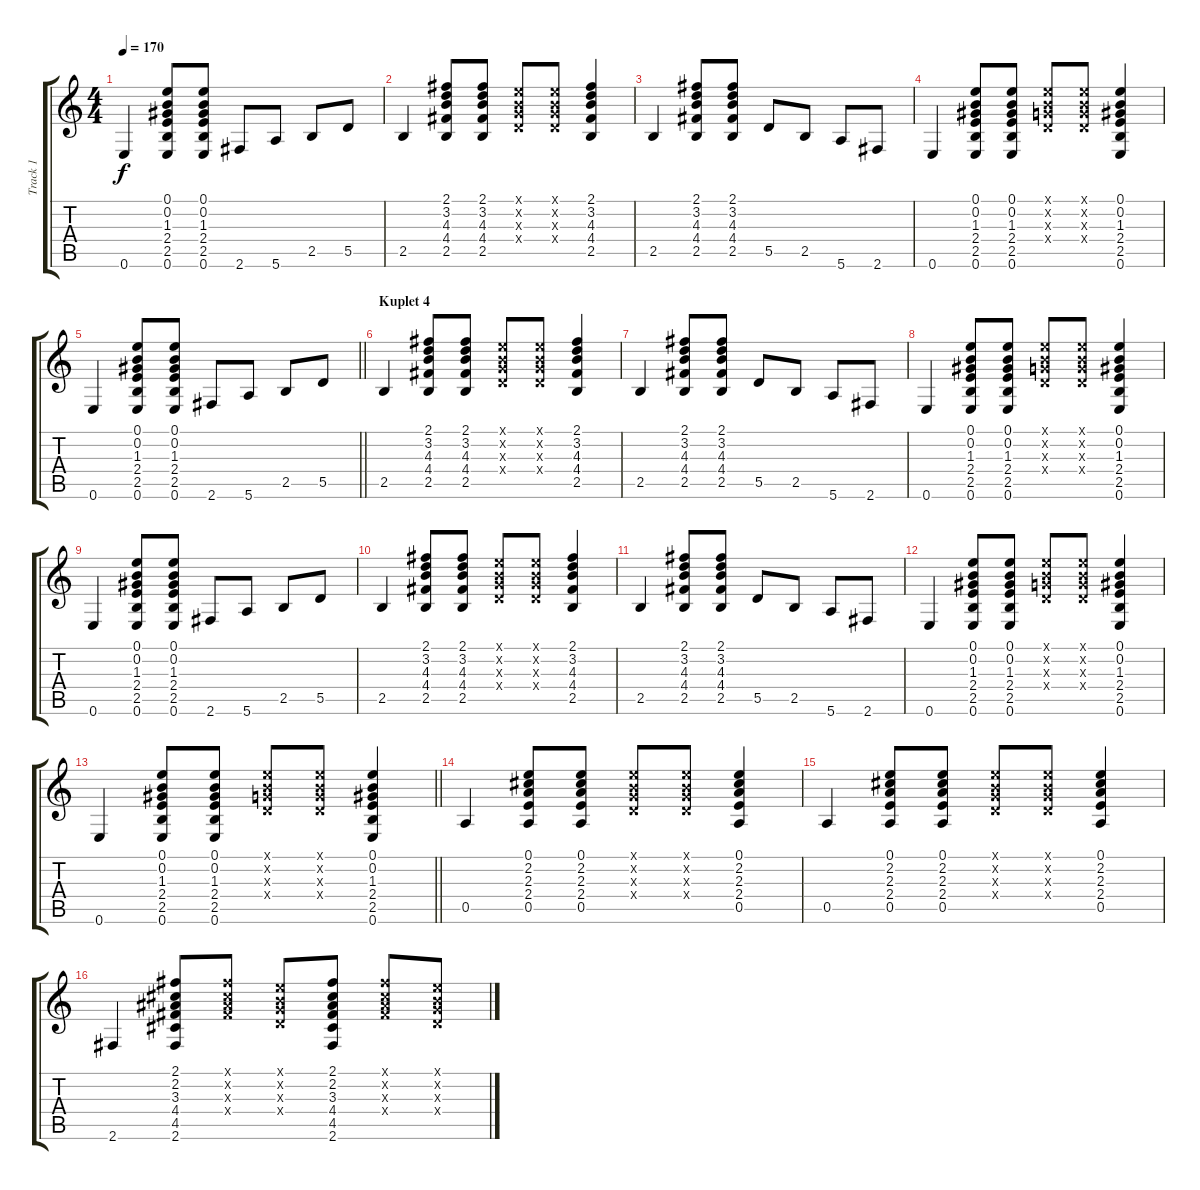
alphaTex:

\track ("Track 1" "Track 1") {instrument acousticguitarsteel}
\staff {score tabs}
\tuning (E4 B3 G3 D3 A2 E2) {hide}
\ts (4 4)
\tempo 170
\clef g2
\ks c
0.6.4{dy f} (0.1 0.2 1.3 2.4 2.5 0.6).8 (0.1 0.2 1.3 2.4 2.5 0.6).8 2.6.8 5.6.8 2.5.8 5.5.8 |
2.5.4 (2.1 3.2 4.3 4.4 2.5).8 (2.1 3.2 4.3 4.4 2.5).8 (0.1{x} 0.2{x} 0.3{x} 0.4{x}).8 (0.1{x} 0.2{x} 0.3{x} 0.4{x}).8 (2.1 3.2 4.3 4.4 2.5).4 |
2.5.4 (2.1 3.2 4.3 4.4 2.5).8 (2.1 3.2 4.3 4.4 2.5).8 5.5.8 2.5.8 5.6.8 2.6.8 |
0.6.4 (0.1 0.2 1.3 2.4 2.5 0.6).8 (0.1 0.2 1.3 2.4 2.5 0.6).8 (0.1{x} 0.2{x} 0.3{x} 0.4{x}).8 (0.1{x} 0.2{x} 0.3{x} 0.4{x}).8 (0.1 0.2 1.3 2.4 2.5 0.6).4 |
\barLineRight lightlight
0.6.4 (0.1 0.2 1.3 2.4 2.5 0.6).8 (0.1 0.2 1.3 2.4 2.5 0.6).8 2.6.8 5.6.8 2.5.8 5.5.8 |
\section ("" "Kuplet 4")
2.5.4 (2.1 3.2 4.3 4.4 2.5).8 (2.1 3.2 4.3 4.4 2.5).8 (0.1{x} 0.2{x} 0.3{x} 0.4{x}).8 (0.1{x} 0.2{x} 0.3{x} 0.4{x}).8 (2.1 3.2 4.3 4.4 2.5).4 |
2.5.4 (2.1 3.2 4.3 4.4 2.5).8 (2.1 3.2 4.3 4.4 2.5).8 5.5.8 2.5.8 5.6.8 2.6.8 |
0.6.4 (0.1 0.2 1.3 2.4 2.5 0.6).8 (0.1 0.2 1.3 2.4 2.5 0.6).8 (0.1{x} 0.2{x} 0.3{x} 0.4{x}).8 (0.1{x} 0.2{x} 0.3{x} 0.4{x}).8 (0.1 0.2 1.3 2.4 2.5 0.6).4 |
0.6.4 (0.1 0.2 1.3 2.4 2.5 0.6).8 (0.1 0.2 1.3 2.4 2.5 0.6).8 2.6.8 5.6.8 2.5.8 5.5.8 |
2.5.4 (2.1 3.2 4.3 4.4 2.5).8 (2.1 3.2 4.3 4.4 2.5).8 (0.1{x} 0.2{x} 0.3{x} 0.4{x}).8 (0.1{x} 0.2{x} 0.3{x} 0.4{x}).8 (2.1 3.2 4.3 4.4 2.5).4 |
2.5.4 (2.1 3.2 4.3 4.4 2.5).8 (2.1 3.2 4.3 4.4 2.5).8 5.5.8 2.5.8 5.6.8 2.6.8 |
0.6.4 (0.1 0.2 1.3 2.4 2.5 0.6).8 (0.1 0.2 1.3 2.4 2.5 0.6).8 (0.1{x} 0.2{x} 0.3{x} 0.4{x}).8 (0.1{x} 0.2{x} 0.3{x} 0.4{x}).8 (0.1 0.2 1.3 2.4 2.5 0.6).4 |
\barLineRight lightlight
0.6.4 (0.1 0.2 1.3 2.4 2.5 0.6).8 (0.1 0.2 1.3 2.4 2.5 0.6).8 (0.1{x} 0.2{x} 0.3{x} 0.4{x}).8 (0.1{x} 0.2{x} 0.3{x} 0.4{x}).8 (0.1 0.2 1.3 2.4 2.5 0.6).4 |
0.5.4 (0.1 2.2 2.3 2.4 0.5).8 (0.1 2.2 2.3 2.4 0.5).8 (0.1{x} 0.2{x} 0.3{x} 0.4{x}).8 (0.1{x} 0.2{x} 0.3{x} 0.4{x}).8 (0.1 2.2 2.3 2.4 0.5).4 |
0.5.4 (0.1 2.2 2.3 2.4 0.5).8 (0.1 2.2 2.3 2.4 0.5).8 (0.1{x} 0.2{x} 0.3{x} 0.4{x}).8 (0.1{x} 0.2{x} 0.3{x} 0.4{x}).8 (0.1 2.2 2.3 2.4 0.5).4 |
2.6.4 (2.1 2.2 3.3 4.4 4.5 2.6).8 (2.1{x} 2.2{x} 3.3{x} 4.4{x}).8 (0.1{x} 0.2{x} 0.3{x} 0.4{x}).8 (2.1 2.2 3.3 4.4 4.5 2.6).8 (2.1{x} 2.2{x} 3.3{x} 4.4{x}).8 (0.1{x} 0.2{x} 0.3{x} 0.4{x}).8
